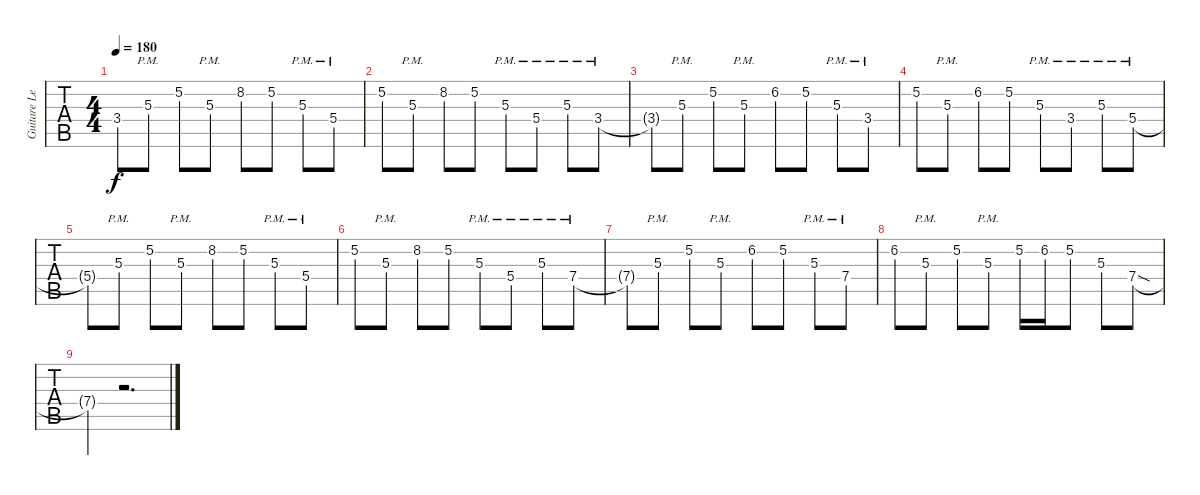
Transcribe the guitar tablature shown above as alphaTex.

\track ("Guitare Lead 2" "Guitare Le") {instrument distortionguitar}
\staff {tabs}
\tuning (D4 A3 F3 C3 G2 C2) {hide}
\ts (4 4)
\tempo 180
\clef g2
\ks c
3.4{t}.8{dy f} 5.3{pm}.8 5.2.8 5.3{pm}.8 8.2.8 5.2.8 5.3{pm}.8 5.4{pm}.8 |
5.2.8 5.3{pm}.8 8.2.8 5.2.8 5.3{pm}.8 5.4{pm}.8 5.3{pm}.8 3.4{pm}.8 |
3.4{t}.8 5.3{pm}.8 5.2.8 5.3{pm}.8 6.2.8 5.2.8 5.3{pm}.8 3.4{pm}.8 |
5.2.8 5.3{pm}.8 6.2.8 5.2.8 5.3{pm}.8 3.4{pm}.8 5.3{pm}.8 5.4{pm}.8 |
5.4{t}.8 5.3{pm}.8 5.2.8 5.3{pm}.8 8.2.8 5.2.8 5.3{pm}.8 5.4{pm}.8 |
5.2.8 5.3{pm}.8 8.2.8 5.2.8 5.3{pm}.8 5.4{pm}.8 5.3{pm}.8 7.4{pm}.8 |
7.4{t}.8 5.3{pm}.8 5.2.8 5.3{pm}.8 6.2.8 5.2.8 5.3{pm}.8 7.4{pm}.8 |
6.2.8 5.3{pm}.8 5.2.8 5.3{pm}.8 5.2.16 6.2.16 5.2.8 5.3.8 7.4{sod}.8 |
7.4{t}.4 r.2{d}
